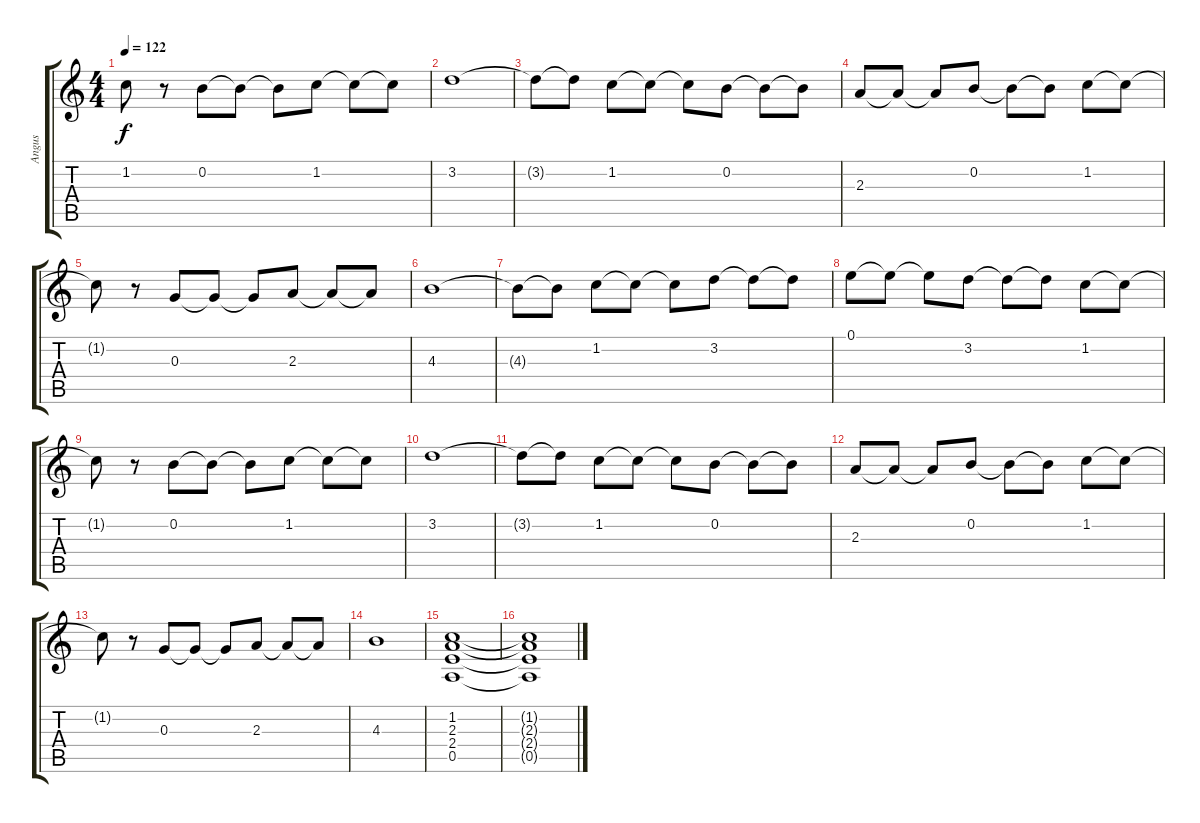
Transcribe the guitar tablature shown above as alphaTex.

\track ("Angus" "Angus") {instrument distortionguitar}
\staff {score tabs}
\tuning (E4 B3 G3 D3 A2 E2) {hide}
\ts (4 4)
\tempo 122
\clef g2
\ks c
1.2{t}.8{dy f} r.8 0.2.8 0.2{t}.8 0.2{t}.8 1.2.8 1.2{t}.8 1.2{t}.8 |
3.2.1 |
3.2{t}.8 3.2{t}.8 1.2.8 1.2{t}.8 1.2{t}.8 0.2.8 0.2{t}.8 0.2{t}.8 |
2.3.8 2.3{t}.8 2.3{t}.8 0.2.8 0.2{t}.8 0.2{t}.8 1.2.8 1.2{t}.8 |
1.2{t}.8 r.8 0.3.8 0.3{t}.8 0.3{t}.8 2.3.8 2.3{t}.8 2.3{t}.8 |
4.3.1 |
4.3{t}.8 4.3{t}.8 1.2.8 1.2{t}.8 1.2{t}.8 3.2.8 3.2{t}.8 3.2{t}.8 |
0.1.8 0.1{t}.8 0.1{t}.8 3.2.8 3.2{t}.8 3.2{t}.8 1.2.8 1.2{t}.8 |
1.2{t}.8 r.8 0.2.8 0.2{t}.8 0.2{t}.8 1.2.8 1.2{t}.8 1.2{t}.8 |
3.2.1 |
3.2{t}.8 3.2{t}.8 1.2.8 1.2{t}.8 1.2{t}.8 0.2.8 0.2{t}.8 0.2{t}.8 |
2.3.8 2.3{t}.8 2.3{t}.8 0.2.8 0.2{t}.8 0.2{t}.8 1.2.8 1.2{t}.8 |
1.2{t}.8 r.8 0.3.8 0.3{t}.8 0.3{t}.8 2.3.8 2.3{t}.8 2.3{t}.8 |
4.3.1 |
(1.2 2.3 2.4 0.5).1 |
(1.2{t} 2.3{t} 2.4{t} 0.5{t}).1
